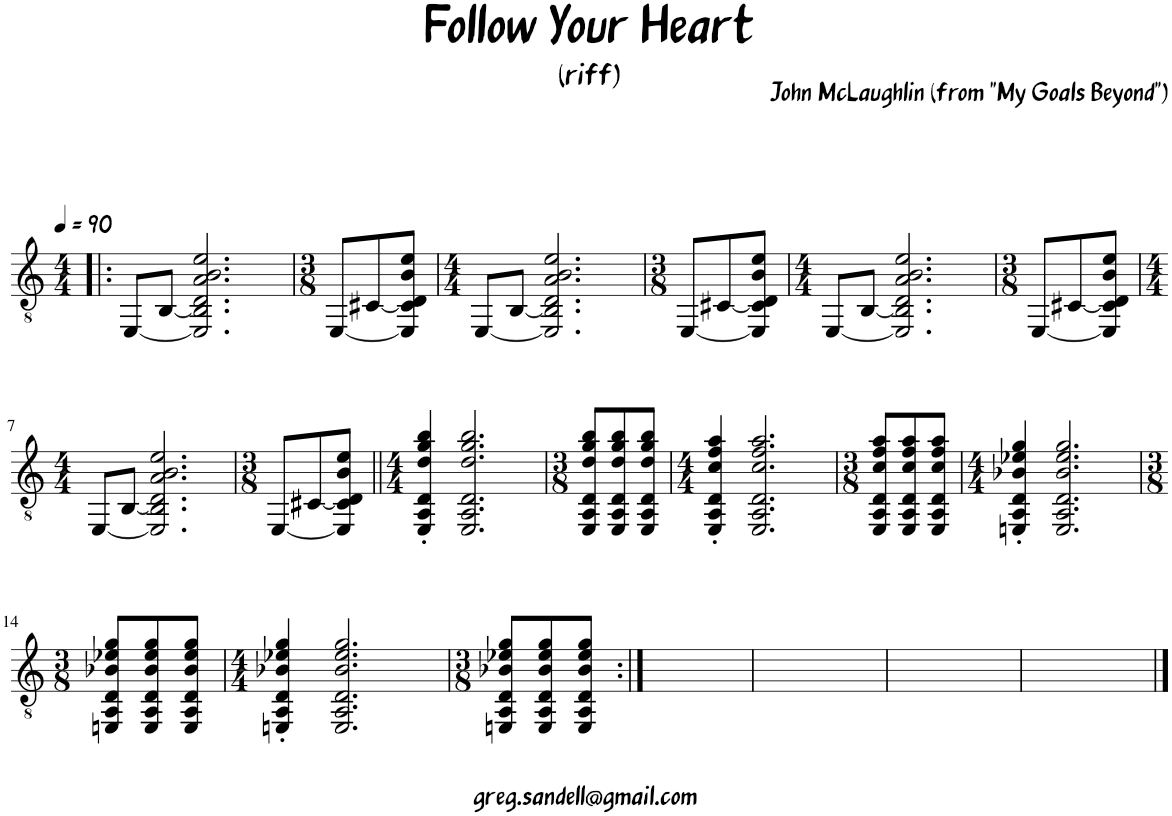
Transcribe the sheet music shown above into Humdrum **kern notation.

**kern
*part1
*staff1
*I"Acoustic Guitar
*I'Guit.
*clefGv2
*k[]
*M4/4
*MM90
=1!|:
[8EE/L
[8BB/J
2.EE/] 2.BB/] 2.D/ 2.A/ 2.B/ 2.e/
=2
*M3/8
[8EE/L
[8C#X/
8EE/] 8C#/] 8D/ 8B/ 8e/J
=3
*M4/4
[8EE/L
[8BB/J
2.EE/] 2.BB/] 2.D/ 2.A/ 2.B/ 2.e/
=4
*M3/8
[8EE/L
[8C#X/
8EE/] 8C#/] 8D/ 8B/ 8e/J
=5
*M4/4
[8EE/L
[8BB/J
2.EE/] 2.BB/] 2.D/ 2.A/ 2.B/ 2.e/
=6
*M3/8
[8EE/L
[8C#X/
8EE/] 8C#/] 8D/ 8B/ 8e/J
!!LO:LB:g=z
=7
*M4/4
[8EE/L
[8BB/J
2.EE/] 2.BB/] 2.D/ 2.A/ 2.B/ 2.e/
=8
*M3/8
[8EE/L
[8C#X/
8EE/] 8C#/] 8D/ 8B/ 8e/J
=9||
*M4/4
4EE/' 4AA/' 4D/' 4d/' 4g/' 4b/'
2.EE/ 2.AA/ 2.D/ 2.d/ 2.g/ 2.b/
=10
*M3/8
8EE/ 8AA/ 8D/ 8d/ 8g/ 8b/L
8EE/ 8AA/ 8D/ 8d/ 8g/ 8b/
8EE/ 8AA/ 8D/ 8d/ 8g/ 8b/J
=11
*M4/4
4EE/' 4AA/' 4D/' 4c/' 4f/' 4a/'
2.EE/ 2.AA/ 2.D/ 2.c/ 2.f/ 2.a/
=12
*M3/8
8EE/ 8AA/ 8D/ 8c/ 8f/ 8a/L
8EE/ 8AA/ 8D/ 8c/ 8f/ 8a/
8EE/ 8AA/ 8D/ 8c/ 8f/ 8a/J
=13
*M4/4
4EEn/' 4AA/' 4D/' 4B-X/' 4e-X/' 4g/'
2.EE/ 2.AA/ 2.D/ 2.B-/ 2.e-/ 2.g/
!!LO:LB:g=z
=14
*M3/8
8EEn/ 8AA/ 8D/ 8B-X/ 8e-X/ 8g/L
8EE/ 8AA/ 8D/ 8B-/ 8e-/ 8g/
8EE/ 8AA/ 8D/ 8B-/ 8e-/ 8g/J
=15
*M4/4
4EEn/' 4AA/' 4D/' 4B-X/' 4e-X/' 4g/'
2.EE/ 2.AA/ 2.D/ 2.B-/ 2.e-/ 2.g/
=16
*M3/8
!LO:TX:b:t=greg.sandell@gmail.com
8EEn/ 8AA/ 8D/ 8B-X/ 8e-X/ 8g/L
8EE/ 8AA/ 8D/ 8B-/ 8e-/ 8g/
8EE/ 8AA/ 8D/ 8B-/ 8e-/ 8g/J
=17:|!
*M4/4
1ryy
=18
1ryy
=19
1ryy
=20
1ryy
==
*-
